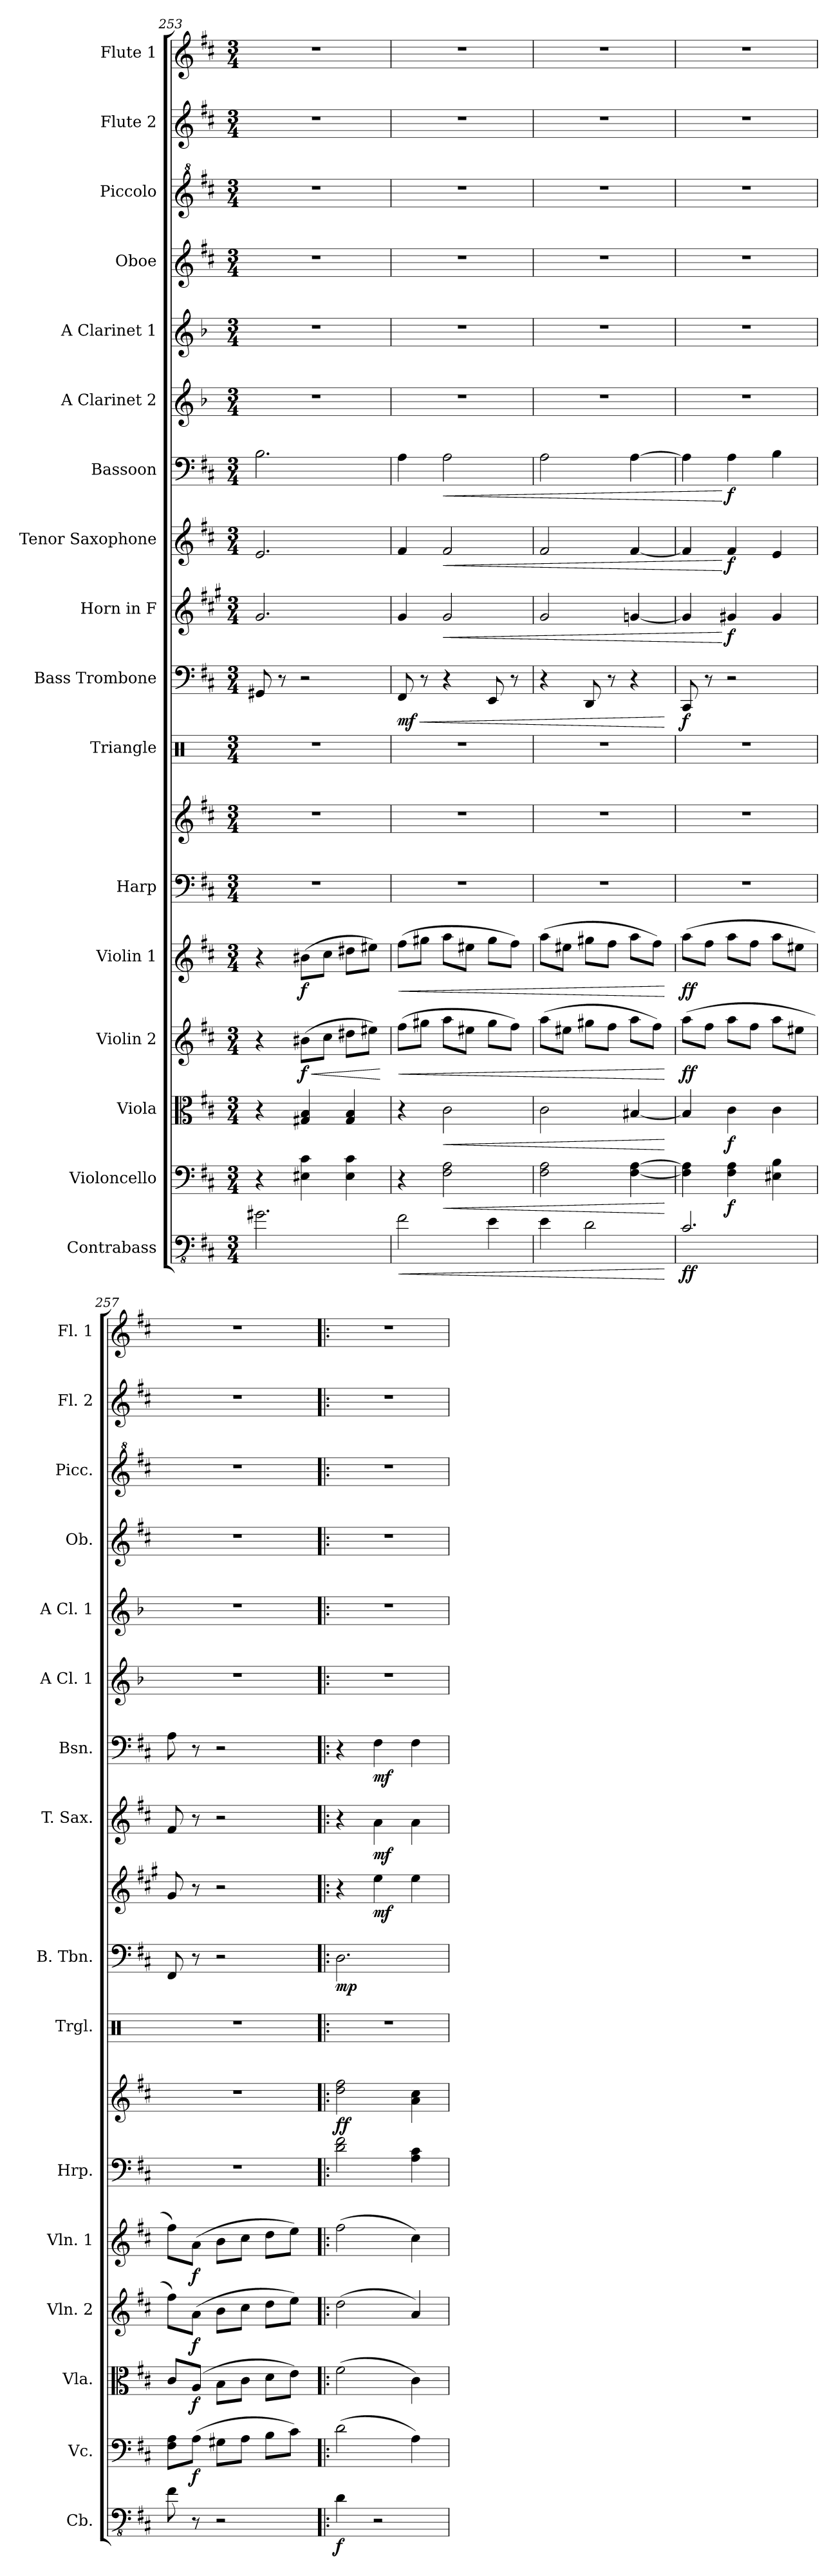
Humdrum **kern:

**kern	**dynam	**kern	**dynam	**kern	**dynam	**kern	**dynam	**kern	**dynam	**kern	**kern	**dynam	**kern	**kern	**dynam	**kern	**dynam	**kern	**dynam	**kern	**dynam	**kern	**kern	**kern	**kern	**kern	**kern
*part17	*part17	*part16	*part16	*part15	*part15	*part14	*part14	*part13	*part13	*part12	*part12	*part12	*part11	*part10	*part10	*part9	*part9	*part8	*part8	*part7	*part7	*part6	*part5	*part4	*part3	*part2	*part1
*staff18	*staff18	*staff17	*staff17	*staff16	*staff16	*staff15	*staff15	*staff14	*staff14	*staff13	*staff12	*staff12/13	*staff11	*staff10	*staff10	*staff9	*staff9	*staff8	*staff8	*staff7	*staff7	*staff6	*staff5	*staff4	*staff3	*staff2	*staff1
*I"Contrabass	*	*I"Violoncello	*	*I"Viola	*	*I"Violin 2	*	*I"Violin 1	*	*I"Harp	*	*	*I"Triangle	*I"Bass Trombone	*	*I"Horn in F	*	*I"Tenor Saxophone	*	*I"Bassoon	*	*I"A Clarinet 2	*I"A Clarinet 1	*I"Oboe	*I"Piccolo	*I"Flute 2	*I"Flute 1
*I'Cb.	*	*I'Vc.	*	*I'Vla.	*	*I'Vln. 2	*	*I'Vln. 1	*	*I'Hrp.	*	*	*I'Trgl.	*I'B. Tbn.	*	*	*	*I'T. Sax.	*	*I'Bsn.	*	*I'A Cl. 1	*I'A Cl. 1	*I'Ob.	*I'Picc.	*I'Fl. 2	*I'Fl. 1
*clefFv4	*	*clefF4	*	*clefC3	*	*clefG2	*	*clefG2	*	*clefF4	*clefG2	*	*clefX	*clefF4	*	*clefG2	*	*clefG2	*	*clefF4	*	*clefG2	*clefG2	*clefG2	*clefG^2	*clefG2	*clefG2
*ITrd7c12	*	*	*	*	*	*	*	*	*	*	*	*	*	*	*	*ITrd4c7	*	*ITrd8c14	*	*	*	*ITrd2c3	*ITrd2c3	*	*ITrd-7c-12	*	*
*k[f#c#]	*	*k[f#c#]	*	*k[f#c#]	*	*k[f#c#]	*	*k[f#c#]	*	*k[f#c#]	*k[f#c#]	*	*k[]	*k[f#c#]	*	*k[f#c#]	*	*k[f#c#]	*	*k[f#c#]	*	*k[f#c#]	*k[f#c#]	*k[f#c#]	*k[f#c#]	*k[f#c#]	*k[f#c#]
*M3/4	*	*M3/4	*	*M3/4	*	*M3/4	*	*M3/4	*	*M3/4	*M3/4	*	*M3/4	*M3/4	*	*M3/4	*	*M3/4	*	*M3/4	*	*M3/4	*M3/4	*M3/4	*M3/4	*M3/4	*M3/4
=253	=253	=253	=253	=253	=253	=253	=253	=253	=253	=253	=253	=253	=253	=253	=253	=253	=253	=253	=253	=253	=253	=253	=253	=253	=253	=253	=253
2.GG#X\	.	4r	.	4r	.	4r	.	4r	.	2.r	2.r	.	2.r	8GG#X/	.	2.c#/	.	2.E/	.	2.B\	.	2.r	2.r	2.r	2.r	2.r	2.r
.	.	.	.	.	.	.	.	.	.	.	.	.	.	8r	.	.	.	.	.	.	.	.	.	.	.	.	.
!	!	!	!	!	!	!	!LO:HP:b	!	!	!	!	!	!	!	!	!	!	!	!	!	!	!	!	!	!	!	!
!	!	!	!	!	!	!	!LO:DY:n=1:b	!	!LO:DY:b	!	!	!	!	!	!	!	!	!	!	!	!	!	!	!	!	!	!
.	.	4E#X\ 4c#\	.	4G#X/ 4B/	.	(8b#X\L	< f	(8b#X\L	f	.	.	.	.	2r	.	.	.	.	.	.	.	.	.	.	.	.	.
.	.	.	.	.	.	8cc#\J	.	8cc#\J	.	.	.	.	.	.	.	.	.	.	.	.	.	.	.	.	.	.	.
.	.	4E#\ 4c#\	.	4G#/ 4B/	.	8dd#X\L	.	8dd#X\L	.	.	.	.	.	.	.	.	.	.	.	.	.	.	.	.	.	.	.
.	.	.	.	.	.	8ee#X\J)	.	8ee#X\J)	.	.	.	.	.	.	.	.	.	.	.	.	.	.	.	.	.	.	.
.	.	.	.	.	.	.	[	.	.	.	.	.	.	.	.	.	.	.	.	.	.	.	.	.	.	.	.
!!LO:PB:g=z
=254	=254	=254	=254	=254	=254	=254	=254	=254	=254	=254	=254	=254	=254	=254	=254	=254	=254	=254	=254	=254	=254	=254	=254	=254	=254	=254	=254
!	!LO:HP:b	!	!	!	!	!	!LO:HP:b	!	!LO:HP:b	!	!	!	!	!	!LO:HP:b	!	!	!	!	!	!	!	!	!	!	!	!
!	!	!	!	!	!	!	!	!	!	!	!	!	!	!	!LO:DY:n=1:b	!	!	!	!	!	!	!	!	!	!	!	!
2FF#\	<	4r	.	4r	.	(8ff#\L	<	(8ff#\L	<	2.r	2.r	.	2.r	8FF#/	< mf	4c#/	.	4F#/	.	4A\	.	2.r	2.r	2.r	2.r	2.r	2.r
.	.	.	.	.	.	8gg#X\J	.	8gg#X\J	.	.	.	.	.	8r	.	.	.	.	.	.	.	.	.	.	.	.	.
!	!	!	!LO:HP:b	!	!LO:HP:b	!	!	!	!	!	!	!	!	!	!	!	!LO:HP:b	!	!LO:HP:b	!	!LO:HP:b	!	!	!	!	!	!
.	.	2F#\ 2A\	<	2c#\	<	8aa\L	.	8aa\L	.	.	.	.	.	4r	.	2c#/	<	2F#/	<	2A\	<	.	.	.	.	.	.
.	.	.	.	.	.	8ee#X\J	.	8ee#X\J	.	.	.	.	.	.	.	.	.	.	.	.	.	.	.	.	.	.	.
4EE\	.	.	.	.	.	8gg#\L	.	8gg#\L	.	.	.	.	.	8EE/	.	.	.	.	.	.	.	.	.	.	.	.	.
.	.	.	.	.	.	8ff#\J)	.	8ff#\J)	.	.	.	.	.	8r	.	.	.	.	.	.	.	.	.	.	.	.	.
=255	=255	=255	=255	=255	=255	=255	=255	=255	=255	=255	=255	=255	=255	=255	=255	=255	=255	=255	=255	=255	=255	=255	=255	=255	=255	=255	=255
4EE\	.	2F#\ 2A\	.	2c#\	.	(8aa\L	.	(8aa\L	.	2.r	2.r	.	2.r	4r	.	2c#/	.	2F#/	.	2A\	.	2.r	2.r	2.r	2.r	2.r	2.r
.	.	.	.	.	.	8ee#X\J	.	8ee#X\J	.	.	.	.	.	.	.	.	.	.	.	.	.	.	.	.	.	.	.
2DD\	.	.	.	.	.	8gg#X\L	.	8gg#X\L	.	.	.	.	.	8DD/	.	.	.	.	.	.	.	.	.	.	.	.	.
.	.	.	.	.	.	8ff#\J	.	8ff#\J	.	.	.	.	.	8r	.	.	.	.	.	.	.	.	.	.	.	.	.
.	.	[4F#\ [4A\	.	[4B#X/	.	8aa\L	.	8aa\L	.	.	.	.	.	4r	.	[4cn/	.	[4F#/	.	[4A\	.	.	.	.	.	.	.
.	.	.	.	.	.	8ff#\J)	.	8ff#\J)	.	.	.	.	.	.	.	.	.	.	.	.	.	.	.	.	.	.	.
.	[	.	[	.	[	.	[	.	[	.	.	.	.	.	[	.	.	.	.	.	.	.	.	.	.	.	.
=256	=256	=256	=256	=256	=256	=256	=256	=256	=256	=256	=256	=256	=256	=256	=256	=256	=256	=256	=256	=256	=256	=256	=256	=256	=256	=256	=256
!	!LO:DY:b	!	!	!	!	!	!LO:DY:b	!	!LO:DY:b	!	!	!	!	!	!LO:DY:b	!	!	!	!	!	!	!	!	!	!	!	!
2.CC#/	ff	4F#\] 4A\]	.	4B#/]	.	(8aa\L	ff	(8aa\L	ff	2.r	2.r	.	2.r	8CC#/	f	4c/]	.	4F#/]	.	4A\]	.	2.r	2.r	2.r	2.r	2.r	2.r
.	.	.	.	.	.	8ff#\J	.	8ff#\J	.	.	.	.	.	8r	.	.	.	.	.	.	.	.	.	.	.	.	.
!	!	!	!LO:DY:b	!	!LO:DY:b	!	!	!	!	!	!	!	!	!	!	!	!LO:DY:n=1:b	!	!LO:DY:n=1:b	!	!LO:DY:n=1:b	!	!	!	!	!	!
.	.	4F#\ 4A\	f	4c#\	f	8aa\L	.	8aa\L	.	.	.	.	.	2r	.	4c#X/	[ f	4F#/	[ f	4A\	[ f	.	.	.	.	.	.
.	.	.	.	.	.	8ff#\J	.	8ff#\J	.	.	.	.	.	.	.	.	.	.	.	.	.	.	.	.	.	.	.
.	.	4E#X\ 4B\	.	4c#\	.	8aa\L	.	8aa\L	.	.	.	.	.	.	.	4c#/	.	4E/	.	4B\	.	.	.	.	.	.	.
.	.	.	.	.	.	8ee#X\J	.	8ee#X\J	.	.	.	.	.	.	.	.	.	.	.	.	.	.	.	.	.	.	.
=257	=257	=257	=257	=257	=257	=257	=257	=257	=257	=257	=257	=257	=257	=257	=257	=257	=257	=257	=257	=257	=257	=257	=257	=257	=257	=257	=257
8FF#\	.	8F#\ 8A\L	.	8c#/L	.	8ff#\L)	.	8ff#\L)	.	2.r	2.r	.	2.r	8FF#/	.	8c#/	.	8F#/	.	8A\	.	2.r	2.r	2.r	2.r	2.r	2.r
!	!	!	!LO:DY:b	!	!LO:DY:b	!	!LO:DY:b	!	!LO:DY:b	!	!	!	!	!	!	!	!	!	!	!	!	!	!	!	!	!	!
8r	.	(8A\J	f	(8A/J	f	(8a\J	f	(8a\J	f	.	.	.	.	8r	.	8r	.	8r	.	8r	.	.	.	.	.	.	.
2r	.	8G#X\L	.	8B\L	.	8b\L	.	8b\L	.	.	.	.	.	2r	.	2r	.	2r	.	2r	.	.	.	.	.	.	.
.	.	8A\J	.	8c#\J	.	8cc#\J	.	8cc#\J	.	.	.	.	.	.	.	.	.	.	.	.	.	.	.	.	.	.	.
.	.	8B\L	.	8d\L	.	8dd\L	.	8dd\L	.	.	.	.	.	.	.	.	.	.	.	.	.	.	.	.	.	.	.
.	.	8c#\J)	.	8e\J)	.	8ee\J)	.	8ee\J)	.	.	.	.	.	.	.	.	.	.	.	.	.	.	.	.	.	.	.
=258!|:	=258!|:	=258!|:	=258!|:	=258!|:	=258!|:	=258!|:	=258!|:	=258!|:	=258!|:	=258!|:	=258!|:	=258!|:	=258!|:	=258!|:	=258!|:	=258!|:	=258!|:	=258!|:	=258!|:	=258!|:	=258!|:	=258!|:	=258!|:	=258!|:	=258!|:	=258!|:	=258!|:
!	!LO:DY:b	!	!	!	!	!	!	!	!	!	!	!LO:DY:b	!	!	!LO:DY:b	!	!	!	!	!	!	!	!	!	!	!	!
4DD\	f	(2d\	.	(2f#\	.	(2dd\	.	(2ff#\	.	2d\ 2f#\	2dd\ 2ff#\	ff	2.r	2.D\	mp	4r	.	4r	.	4r	.	2.r	2.r	2.r	2.r	2.r	2.r
!	!	!	!	!	!	!	!	!	!	!	!	!	!	!	!	!	!LO:DY:b	!	!LO:DY:b	!	!LO:DY:b	!	!	!	!	!	!
2r	.	.	.	.	.	.	.	.	.	.	.	.	.	.	.	4a\	mf	4A\	mf	4F#\	mf	.	.	.	.	.	.
.	.	4A\)	.	4c#\)	.	4a/)	.	4cc#\)	.	4A\ 4c#\	4a\ 4cc#\	.	.	.	.	4a\	.	4A\	.	4F#\	.	.	.	.	.	.	.
=	=	=	=	=	=	=	=	=	=	=	=	=	=	=	=	=	=	=	=	=	=	=	=	=	=	=	=
*-	*-	*-	*-	*-	*-	*-	*-	*-	*-	*-	*-	*-	*-	*-	*-	*-	*-	*-	*-	*-	*-	*-	*-	*-	*-	*-	*-
